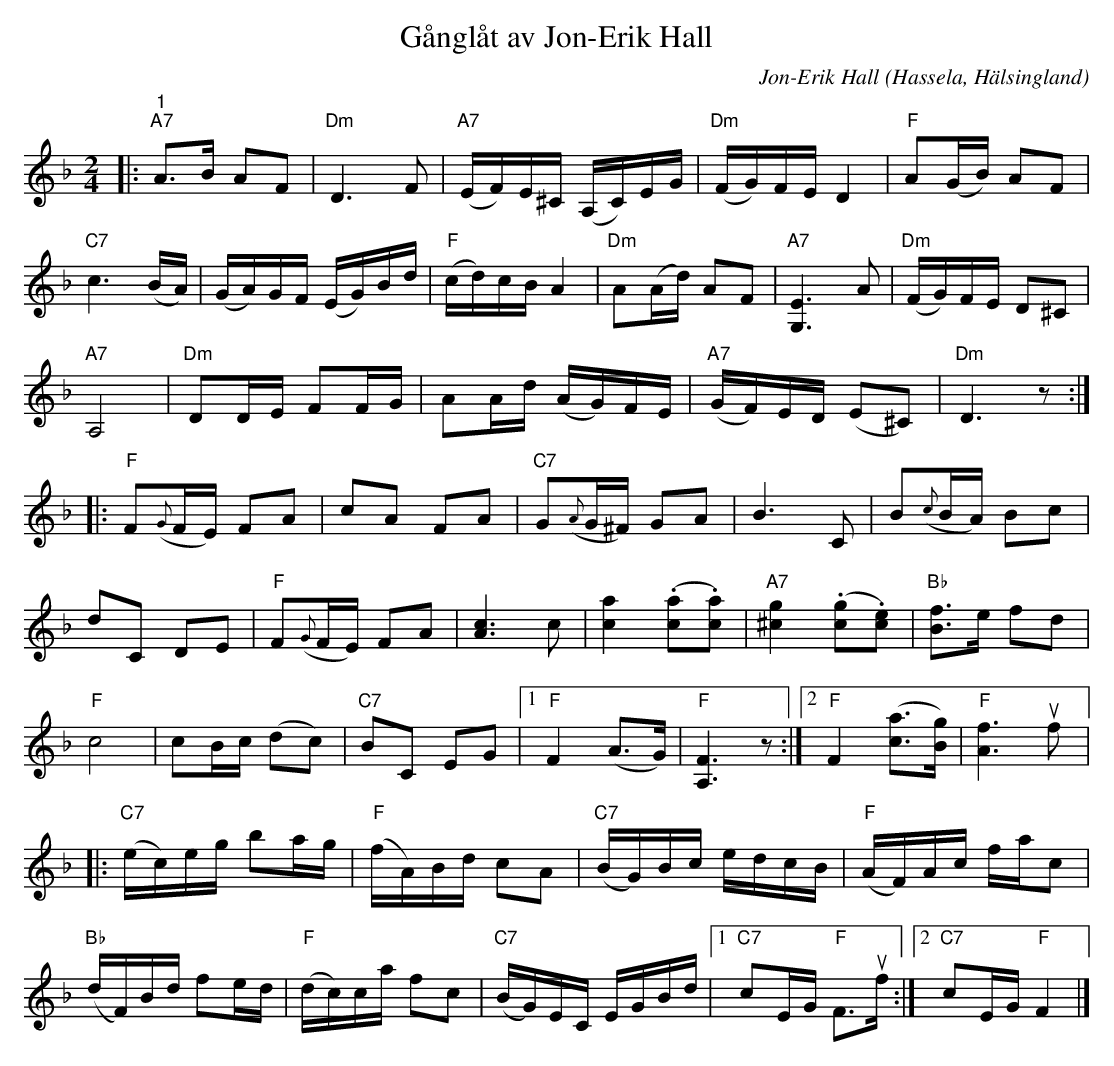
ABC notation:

X:1
T:Gånglåt av Jon-Erik Hall
C:Jon-Erik Hall
O:Hassela, Hälsingland
Q:80
L:1/16
M:2/4
K:Dm
|:"^1""A7" A2>B2 A2F2 | "Dm" D6 F2 | "A7" (EF)E^C (A,C)EG |"Dm" (FG)FE D4 | "F" A2(GB) A2F2 |
"C7" c6 (BA) | (GA)GF (EG)Bd |"F" (cd)cB A4 |"Dm" A2(Ad) A2F2 | "A7" [G,E]6 A2 | "Dm" (FG)FE D2^C2 |
"A7" A,8 |"Dm" D2DE F2FG |  A2Ad (AG)FE | "A7" (GF)ED (E2^C2) | "Dm" D6 z2 ::
"F" F2({G}FE) F2A2 | c2A2 F2A2 |  "C7" G2({A}G^F) G2A2 | B6 C2 | B2({c}BA) B2c2 |
d2C2 D2E2 | "F" F2({G}FE) F2A2 | [Ac]6 c2 | [ca]4 (.[ca]2.[ca]2) | "A7" [^cg]4 (.[cg]2.[ce]2) | "Bb" [Bf]3e f2d2 |
"F" c8 | c2Bc (d2c2) |"C7" B2C2 E2G2 |1"F" F4 (A2>G2) | "F" [A,F]6 z2 :|2 "F" F4 ([ca]2>[Bg]2) | "F" [Af]6u f2 |:
"C7" (ec)eg b2ag | "F" (fA)Bd c2A2 | "C7" (BG)Bc edcB | "F" (AF)Ac fac2 |
"Bb" (dF)Bd f2ed | "F" (dc)ca f2c2 |"C7" (BG)EC EGBd |1"C7" c2EG"F" F2>uf2 :|2 "C7" c2EG"F" F4 |]
